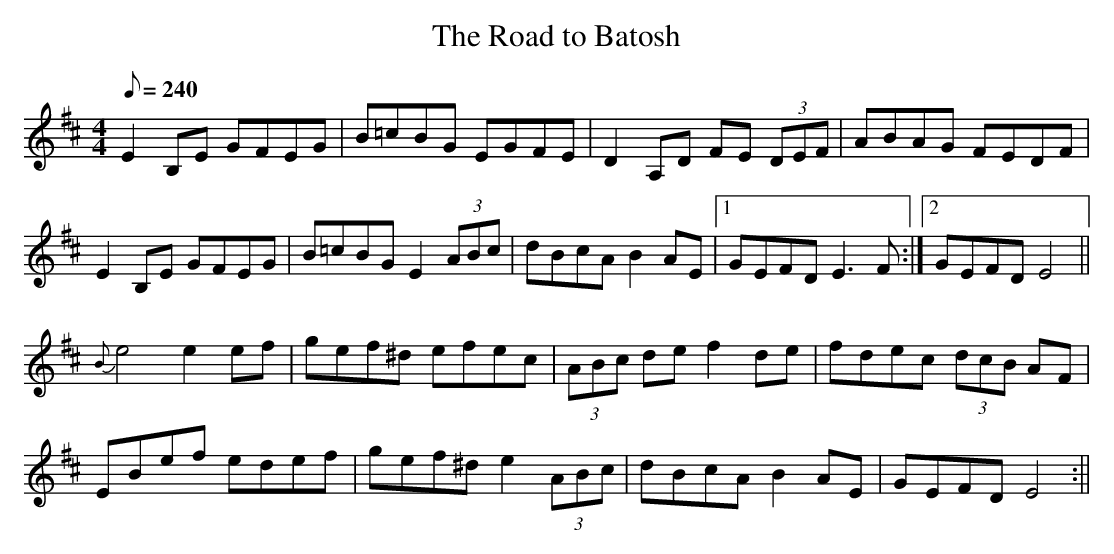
X:1
T:The Road to Batosh
M:4/4
L:1/8
Q:240
K:E Dorian
E2 B,E GFEG | B=cBG EGFE | D2 A,D FE (3DEF | ABAG FEDF |
E2 B,E GFEG | B=cBG E2 (3ABc | dBcA B2 AE |1 GEFD E3 F :|2 GEFD E4 ||
{B}e4  e2 ef | gef^d efec | (3ABc de f2 de | fdec (3dcB AF |
EBef edef | gef^d e2 (3ABc | dBcA B2 AE | GEFD E4 :||
